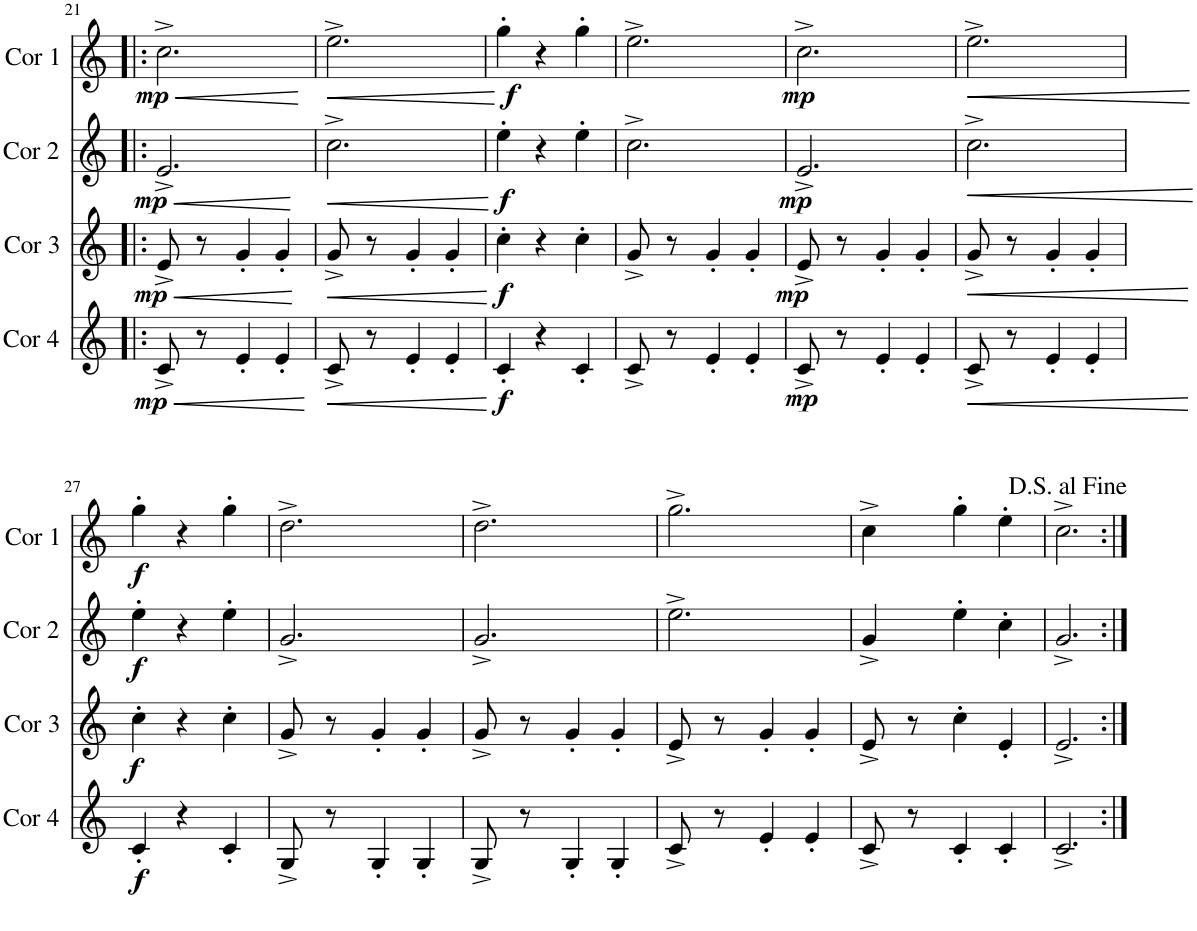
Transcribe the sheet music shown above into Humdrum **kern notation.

**kern	**dynam	**kern	**dynam	**kern	**dynam	**kern	**dynam
*part4	*part4	*part3	*part3	*part2	*part2	*part1	*part1
*staff4	*staff4	*staff3	*staff3	*staff2	*staff2	*staff1	*staff1
*I"Cor 4	*	*I"Cor 3	*	*I"Cor 2	*	*I"Cor 1	*
*I'Cor 4	*	*I'Cor 3	*	*I'Cor 2	*	*I'Cor 1	*
!!LO:PB:g=z
*clefG2	*	*clefG2	*	*clefG2	*	*clefG2	*
*Trd4c7	*	*Trd4c7	*	*Trd4c7	*	*Trd4c7	*
*k[]	*	*k[]	*	*k[]	*	*k[]	*
*M3/4	*	*M3/4	*	*M3/4	*	*M3/4	*
=21!|:	=21!|:	=21!|:	=21!|:	=21!|:	=21!|:	=21!|:	=21!|:
!	!LO:HP:b	!	!LO:HP:b	!	!LO:HP:b	!	!LO:HP:b
!	!LO:DY:n=1:b	!	!LO:DY:n=1:b	!	!LO:DY:n=1:b	!	!LO:DY:n=1:b
8c^/	< mp	8e^/	< mp	2.e^/	< mp	2.cc^\	< mp
8r	.	8r	.	.	.	.	.
4e'/	.	4g'/	.	.	.	.	.
4e'/	.	4g'/	.	.	.	.	.
.	[	.	[	.	[	.	[
=22	=22	=22	=22	=22	=22	=22	=22
!	!LO:HP:b	!	!LO:HP:b	!	!LO:HP:b	!	!LO:HP:b
8c^/	<	8g^/	<	2.cc^\	<	2.ee^\	<
8r	.	8r	.	.	.	.	.
4e'/	.	4g'/	.	.	.	.	.
4e'/	.	4g'/	.	.	.	.	.
.	[	.	[	.	[	.	[
=23	=23	=23	=23	=23	=23	=23	=23
!	!LO:DY:b	!	!LO:DY:b	!	!LO:DY:b	!	!LO:DY:b
4c'/	f	4cc'\	f	4ee'\	f	4gg'\	f
4r	.	4r	.	4r	.	4r	.
4c'/	.	4cc'\	.	4ee'\	.	4gg'\	.
=24	=24	=24	=24	=24	=24	=24	=24
8c^/	.	8g^/	.	2.cc^\	.	2.ee^\	.
8r	.	8r	.	.	.	.	.
4e'/	.	4g'/	.	.	.	.	.
4e'/	.	4g'/	.	.	.	.	.
=25	=25	=25	=25	=25	=25	=25	=25
!	!LO:DY:b	!	!LO:DY:b	!	!LO:DY:b	!	!LO:DY:b
8c^/	mp	8e^/	mp	2.e^/	mp	2.cc^\	mp
8r	.	8r	.	.	.	.	.
4e'/	.	4g'/	.	.	.	.	.
4e'/	.	4g'/	.	.	.	.	.
=26	=26	=26	=26	=26	=26	=26	=26
!	!LO:HP:b	!	!LO:HP:b	!	!LO:HP:b	!	!LO:HP:b
8c^/	<	8g^/	<	2.cc^\	<	2.ee^\	<
8r	.	8r	.	.	.	.	.
4e'/	.	4g'/	.	.	.	.	.
4e'/	.	4g'/	.	.	.	.	.
.	[	.	[	.	[	.	[
!!LO:LB:g=z
=27	=27	=27	=27	=27	=27	=27	=27
!	!LO:DY:b	!	!LO:DY:b	!	!LO:DY:b	!	!LO:DY:b
4c'/	f	4cc'\	f	4ee'\	f	4gg'\	f
4r	.	4r	.	4r	.	4r	.
4c'/	.	4cc'\	.	4ee'\	.	4gg'\	.
=28	=28	=28	=28	=28	=28	=28	=28
8G^/	.	8g^/	.	2.g^/	.	2.dd^\	.
8r	.	8r	.	.	.	.	.
4G'/	.	4g'/	.	.	.	.	.
4G'/	.	4g'/	.	.	.	.	.
=29	=29	=29	=29	=29	=29	=29	=29
8G^/	.	8g^/	.	2.g^/	.	2.dd^\	.
8r	.	8r	.	.	.	.	.
4G'/	.	4g'/	.	.	.	.	.
4G'/	.	4g'/	.	.	.	.	.
=30	=30	=30	=30	=30	=30	=30	=30
8c^/	.	8e^/	.	2.ee^\	.	2.gg^\	.
8r	.	8r	.	.	.	.	.
4e'/	.	4g'/	.	.	.	.	.
4e'/	.	4g'/	.	.	.	.	.
=31	=31	=31	=31	=31	=31	=31	=31
8c^/	.	8e^/	.	4g^/	.	4cc^\	.
8r	.	8r	.	.	.	.	.
4c'/	.	4cc'\	.	4ee'\	.	4gg'\	.
4c'/	.	4e'/	.	4cc'\	.	4ee'\	.
=32	=32	=32	=32	=32	=32	=32	=32
2.c^/	.	2.e^/	.	2.g^/	.	2.cc^\	.
=:|!	=:|!	=:|!	=:|!	=:|!	=:|!	=:|!	=:|!
*-	*-	*-	*-	*-	*-	*-	*-
